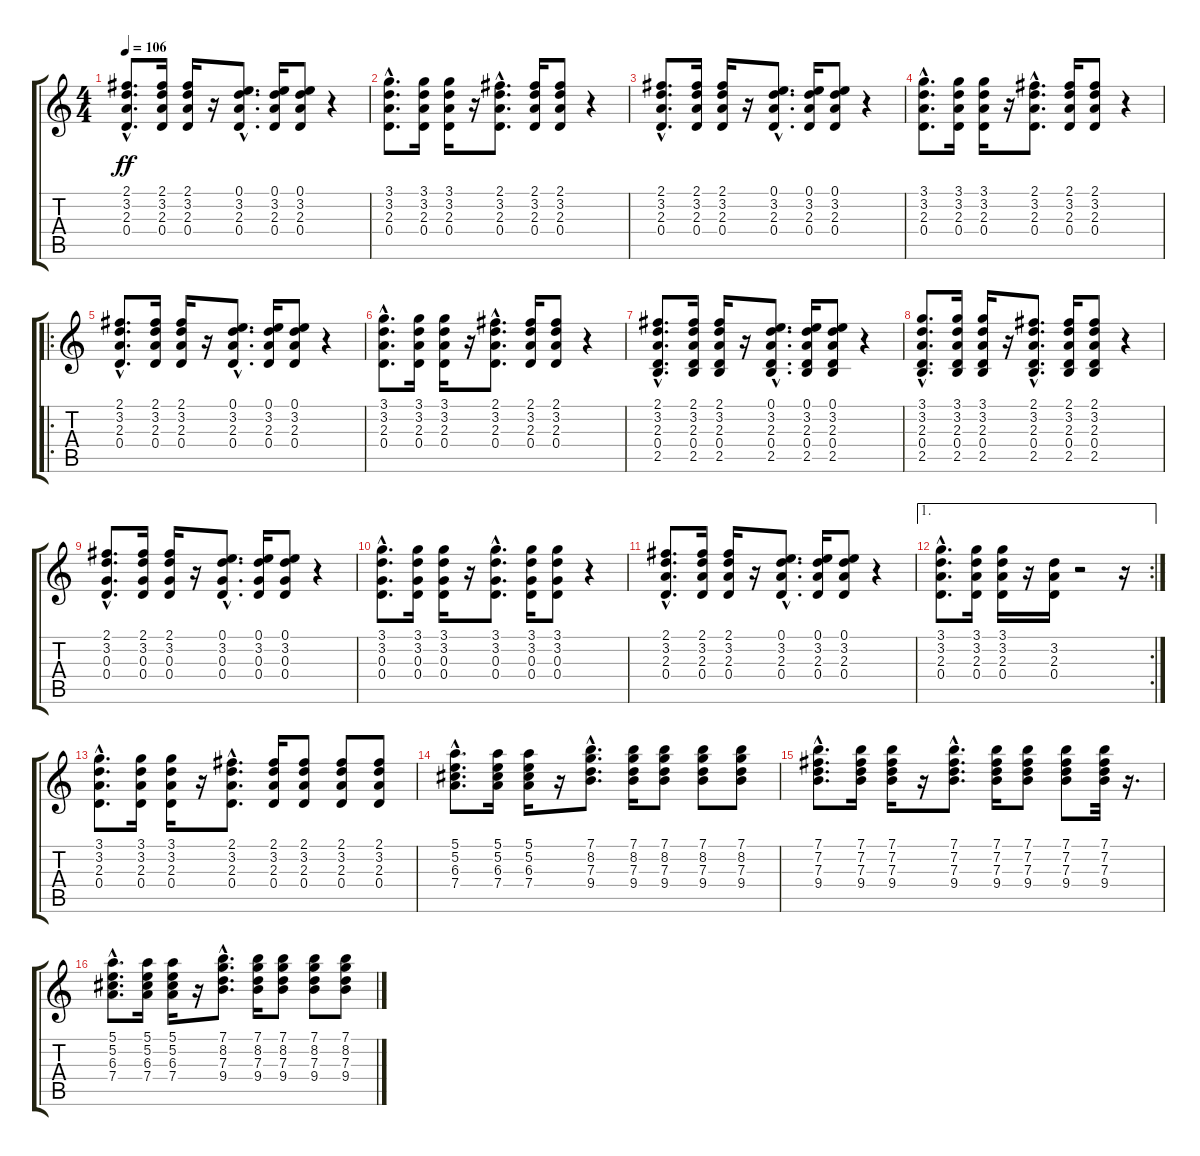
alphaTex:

\track "" {instrument acousticguitarsteel}
\staff {score tabs}
\tuning (E4 B3 G3 D3 A2 E2) {hide}
\ts (4 4)
\tempo 106
\clef g2
\ks c
(2.1{hac} 3.2{hac} 2.3{hac} 0.4{hac}).8{d dy ff instrument acousticguitarsteel} (2.1 3.2 2.3 0.4).16 (2.1 3.2 2.3 0.4).16 r.16 (0.1{hac} 3.2{hac} 2.3{hac} 0.4{hac}).8{d} (0.1 3.2 2.3 0.4).16 (0.1 3.2 2.3 0.4).8 r.4 |
(3.1{hac} 3.2{hac} 2.3{hac} 0.4{hac}).8{d} (3.1 3.2 2.3 0.4).16 (3.1 3.2 2.3 0.4).16 r.16 (2.1{hac} 3.2{hac} 2.3{hac} 0.4{hac}).8{d} (2.1 3.2 2.3 0.4).16 (2.1 3.2 2.3 0.4).8 r.4 |
(2.1{hac} 3.2{hac} 2.3{hac} 0.4{hac}).8{d} (2.1 3.2 2.3 0.4).16 (2.1 3.2 2.3 0.4).16 r.16 (0.1{hac} 3.2{hac} 2.3{hac} 0.4{hac}).8{d} (0.1 3.2 2.3 0.4).16 (0.1 3.2 2.3 0.4).8 r.4 |
(3.1{hac} 3.2{hac} 2.3{hac} 0.4{hac}).8{d} (3.1 3.2 2.3 0.4).16 (3.1 3.2 2.3 0.4).16 r.16 (2.1{hac} 3.2{hac} 2.3{hac} 0.4{hac}).8{d} (2.1 3.2 2.3 0.4).16 (2.1 3.2 2.3 0.4).8 r.4 |
\ro
(2.1{hac} 3.2{hac} 2.3{hac} 0.4{hac}).8{d} (2.1 3.2 2.3 0.4).16 (2.1 3.2 2.3 0.4).16 r.16 (0.1{hac} 3.2{hac} 2.3{hac} 0.4{hac}).8{d} (0.1 3.2 2.3 0.4).16 (0.1 3.2 2.3 0.4).8 r.4 |
(3.1{hac} 3.2{hac} 2.3{hac} 0.4{hac}).8{d} (3.1 3.2 2.3 0.4).16 (3.1 3.2 2.3 0.4).16 r.16 (2.1{hac} 3.2{hac} 2.3{hac} 0.4{hac}).8{d} (2.1 3.2 2.3 0.4).16 (2.1 3.2 2.3 0.4).8 r.4 |
(2.1{hac} 3.2{hac} 2.3{hac} 0.4{hac} 2.5{hac}).8{d} (2.1 3.2 2.3 0.4 2.5).16 (2.1 3.2 2.3 0.4 2.5).16 r.16 (0.1{hac} 3.2{hac} 2.3{hac} 0.4{hac} 2.5{hac}).8{d} (0.1 3.2 2.3 0.4 2.5).16 (0.1 3.2 2.3 0.4 2.5).8 r.4 |
(3.1{hac} 3.2{hac} 2.3{hac} 0.4{hac} 2.5{hac}).8{d} (3.1 3.2 2.3 0.4 2.5).16 (3.1 3.2 2.3 0.4 2.5).16 r.16 (2.1{hac} 3.2{hac} 2.3{hac} 0.4{hac} 2.5{hac}).8{d} (2.1 3.2 2.3 0.4 2.5).16 (2.1 3.2 2.3 0.4 2.5).8 r.4 |
(2.1{hac} 3.2{hac} 0.3{hac} 0.4{hac}).8{d} (2.1 3.2 0.3 0.4).16 (2.1 3.2 0.3 0.4).16 r.16 (0.1{hac} 3.2{hac} 0.3{hac} 0.4{hac}).8{d} (0.1 3.2 0.3 0.4).16 (0.1 3.2 0.3 0.4).8 r.4 |
(3.1{hac} 3.2{hac} 0.3{hac} 0.4{hac}).8{d} (3.1 3.2 0.3 0.4).16 (3.1 3.2 0.3 0.4).16 r.16 (3.1{hac} 3.2{hac} 0.3{hac} 0.4{hac}).8{d} (3.1 3.2 0.3 0.4).16 (3.1 3.2 0.3 0.4).8 r.4 |
(2.1{hac} 3.2{hac} 2.3{hac} 0.4{hac}).8{d} (2.1 3.2 2.3 0.4).16 (2.1 3.2 2.3 0.4).16 r.16 (0.1{hac} 3.2{hac} 2.3{hac} 0.4{hac}).8{d} (0.1 3.2 2.3 0.4).16 (0.1 3.2 2.3 0.4).8 r.4 |
\ae 1
\rc 2
(3.1{hac} 3.2{hac} 2.3{hac} 0.4{hac}).8{d} (3.1 3.2 2.3 0.4).16 (3.1 3.2 2.3 0.4).16 r.16 (3.2 2.3 0.4).16 r.2 r.16 |
(3.1{hac} 3.2{hac} 2.3{hac} 0.4{hac}).8{d} (3.1 3.2 2.3 0.4).16 (3.1 3.2 2.3 0.4).16 r.16 (2.1{hac} 3.2{hac} 2.3{hac} 0.4{hac}).8{d} (2.1 3.2 2.3 0.4).16 (2.1 3.2 2.3 0.4).8 (2.1 3.2 2.3 0.4).8 (2.1 3.2 2.3 0.4).8 |
(5.1{hac} 5.2{hac} 6.3{hac} 7.4{hac}).8{d} (5.1 5.2 6.3 7.4).16 (5.1 5.2 6.3 7.4).16 r.16 (7.1{hac} 8.2{hac} 7.3{hac} 9.4{hac}).8{d} (7.1 8.2 7.3 9.4).16 (7.1 8.2 7.3 9.4).8 (7.1 8.2 7.3 9.4).8 (7.1 8.2 7.3 9.4).8 |
(7.1{hac} 7.2{hac} 7.3{hac} 9.4{hac}).8{d} (7.1 7.2 7.3 9.4).16 (7.1 7.2 7.3 9.4).16 r.16 (7.1{hac} 7.2{hac} 7.3{hac} 9.4{hac}).8{d} (7.1 7.2 7.3 9.4).16 (7.1 7.2 7.3 9.4).8 (7.1 7.2 7.3 9.4).8 (7.1 7.2 7.3 9.4).32 r.16{d} |
(5.1{hac} 5.2{hac} 6.3{hac} 7.4{hac}).8{d} (5.1 5.2 6.3 7.4).16 (5.1 5.2 6.3 7.4).16 r.16 (7.1{hac} 8.2{hac} 7.3{hac} 9.4{hac}).8{d} (7.1 8.2 7.3 9.4).16 (7.1 8.2 7.3 9.4).8 (7.1 8.2 7.3 9.4).8 (7.1 8.2 7.3 9.4).8
